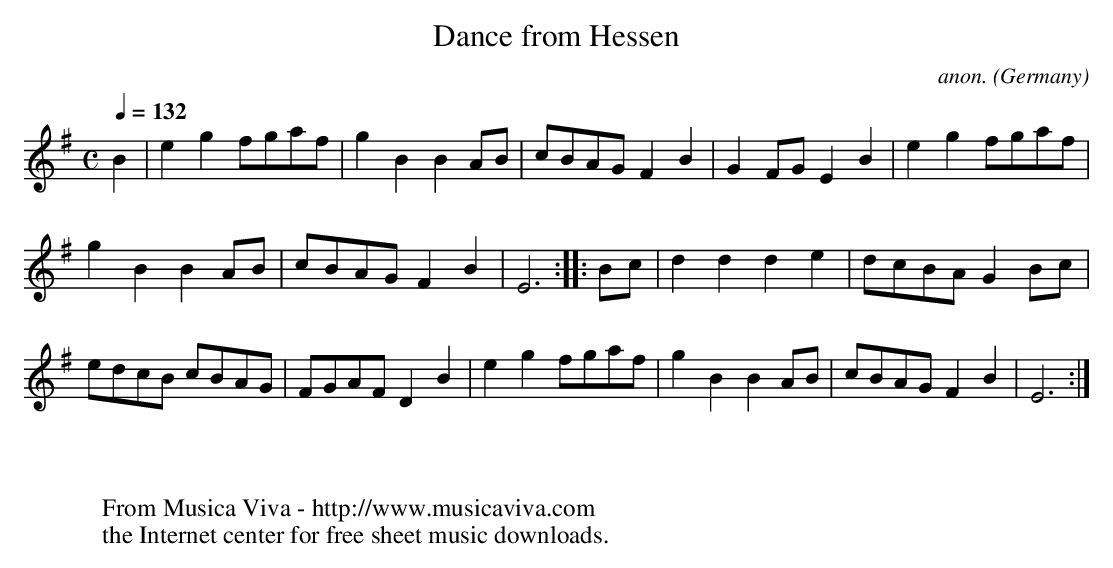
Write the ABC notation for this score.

X:1
T:Dance from Hessen
C:anon.
O:Germany
M:C
L:1/4
Q:132
K:Em
B|egf/g/a/f/|gBBA/B/|c/B/A/G/FB|GF/G/EB|egf/g/a/f/|
gBBA/B/|c/B/A/G/FB|E3::B/c/|ddde|d/c/B/A/GB/c/|
e/d/c/B/ c/B/A/G/|F/G/A/F/DB|egf/g/a/f/|gBBA/B/|c/B/A/G/FB|E3:|
W:
W:
W:  From Musica Viva - http://www.musicaviva.com
W:  the Internet center for free sheet music downloads.
